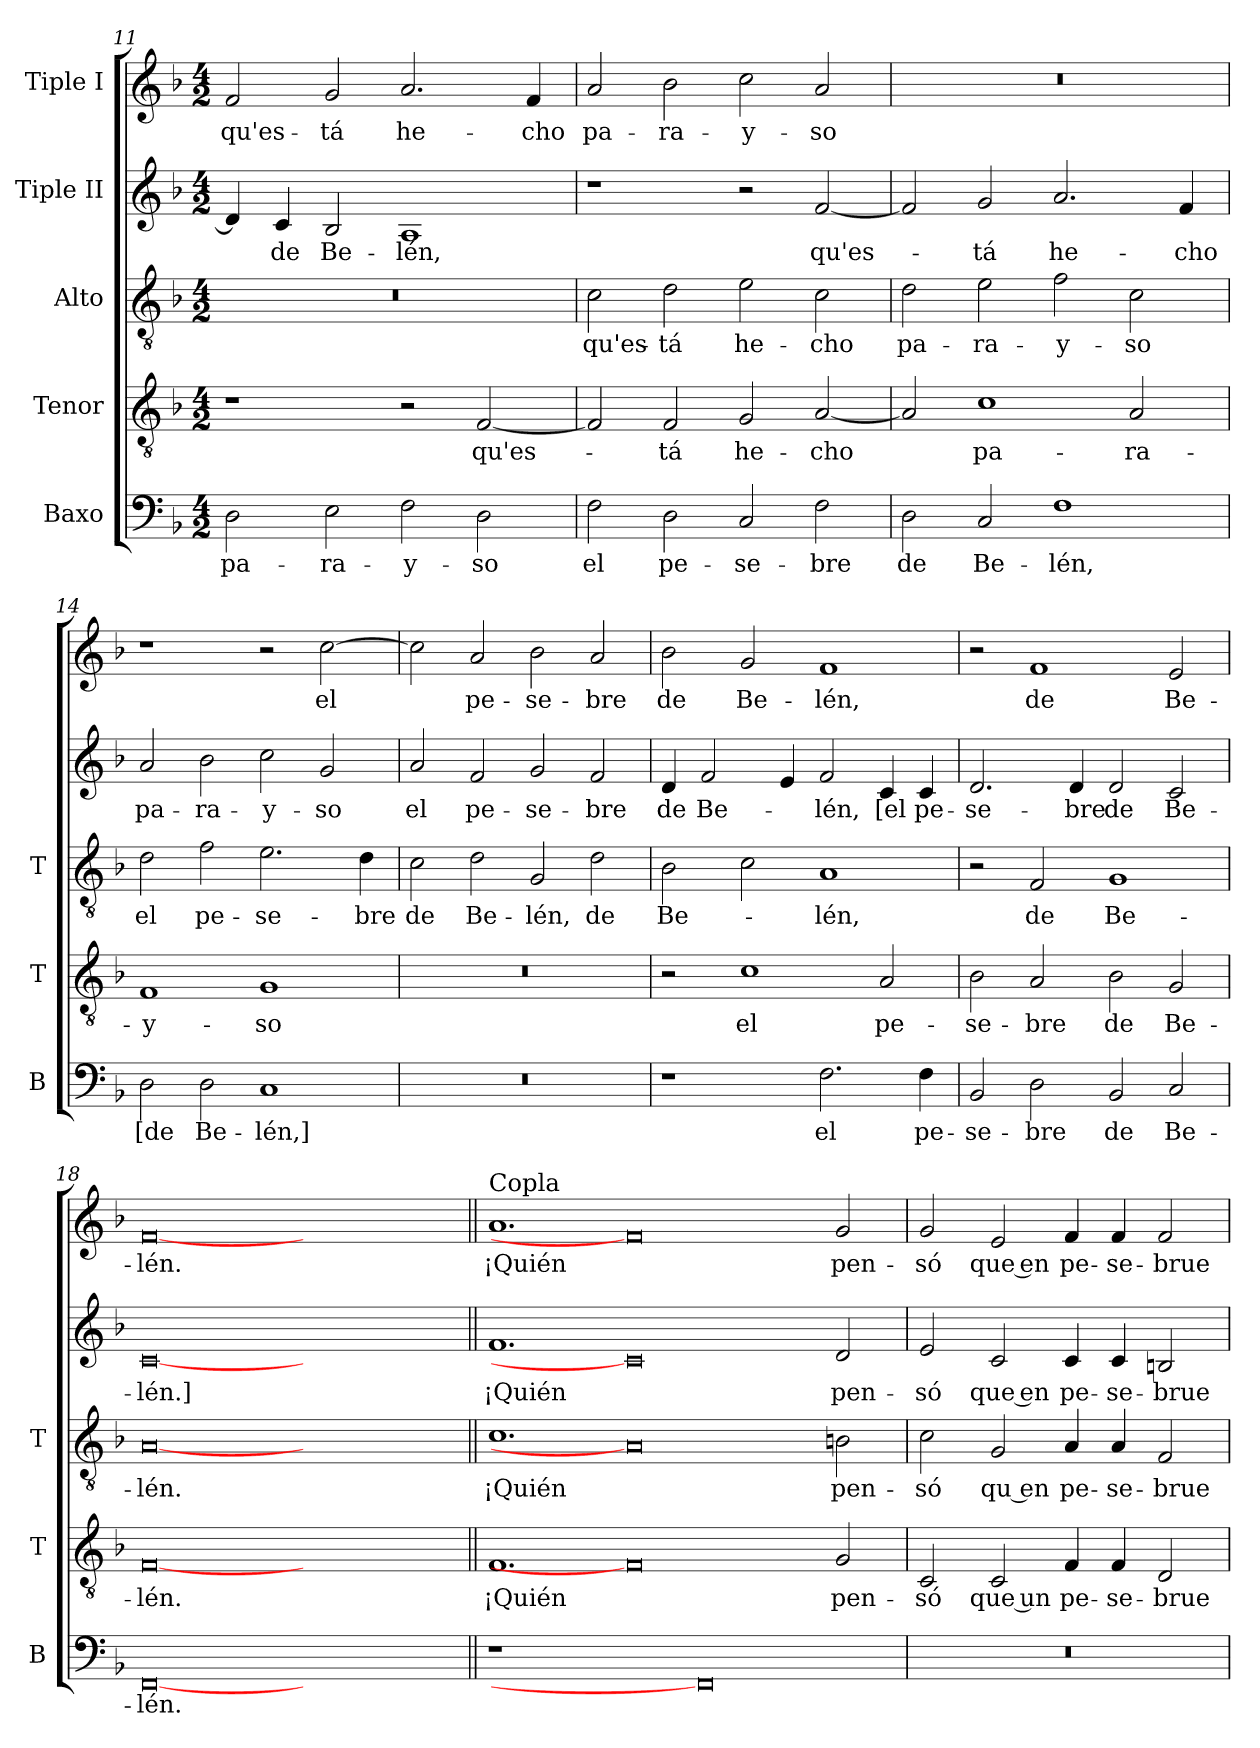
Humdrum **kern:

**kern	**text	**kern	**text	**kern	**text	**kern	**text	**kern	**text
*part5	*part5	*part4	*part4	*part3	*part3	*part2	*part2	*part1	*part1
*staff5	*staff5	*staff4	*staff4	*staff3	*staff3	*staff2	*staff2	*staff1	*staff1
*I"Baxo	*	*I"Tenor	*	*I"Alto	*	*I"Tiple II	*	*I"Tiple I	*
*I'B	*	*I'T	*	*I'T	*	*	*	*	*
!!LO:PB:g=z
*clefF4	*	*clefGv2	*	*clefGv2	*	*clefG2	*	*clefG2	*
*	*	*ITrd7c12	*	*ITrd7c12	*	*	*	*	*
*k[b-]	*	*k[b-]	*	*k[b-]	*	*k[b-]	*	*k[b-]	*
*F:	*	*F:	*	*F:	*	*F:	*	*F:	*
*M4/2	*	*M4/2	*	*M4/2	*	*M4/2	*	*M4/2	*
=11	=11	=11	=11	=11	=11	=11	=11	=11	=11
!	!LO:LY:b	!	!	!LO:N:vis=1	!	!	!	!	!LO:LY:b
2D\	pa-	1r	.	0r	.	4d/]	.	2f/	qu'es-
!	!	!	!	!	!	!	!LO:LY:b	!	!
.	.	.	.	.	.	4c/	de	.	.
!	!LO:LY:b	!	!	!	!	!	!LO:LY:b	!	!LO:LY:b
2E\	-ra-	.	.	.	.	2B-/	Be-	2g/	-tá
!	!LO:LY:b	!	!	!	!	!	!LO:LY:b	!	!LO:LY:b
2F\	-y-	2r	.	.	.	1A	-lén,	2.a/	he-
!	!LO:LY:b	!	!LO:LY:b	!	!	!	!	!	!
2D\	-so	[<2FF/	qu'es-	.	.	.	.	.	.
!	!	!	!	!	!	!	!	!	!LO:LY:b
.	.	.	.	.	.	.	.	4f/	-cho
=12	=12	=12	=12	=12	=12	=12	=12	=12	=12
!	!LO:LY:b	!	!	!	!LO:LY:b	!	!	!	!LO:LY:b
2F\	el	2FF/]	.	2C\	qu'es-	1r	.	2a/	pa-
!	!LO:LY:b	!	!LO:LY:b	!	!LO:LY:b	!	!	!	!LO:LY:b
2D\	pe-	2FF/	-tá	2D\	-tá	.	.	2b-\	-ra-
!	!LO:LY:b	!	!LO:LY:b	!	!LO:LY:b	!	!	!	!LO:LY:b
2C/	-se-	2GG/	he-	2E\	he-	2r	.	2cc\	-y-
!	!LO:LY:b	!	!LO:LY:b	!	!LO:LY:b	!	!LO:LY:b	!	!LO:LY:b
2F\	-bre	[<2AA/	-cho	2C\	-cho	[<2f/	qu'es-	2a/	-so
=13	=13	=13	=13	=13	=13	=13	=13	=13	=13
!	!LO:LY:b	!	!	!	!LO:LY:b	!	!	!LO:N:vis=1	!
2D\	de	2AA/]	.	2D\	pa-	2f/]	.	0r	.
!	!LO:LY:b	!	!LO:LY:b	!	!LO:LY:b	!	!LO:LY:b	!	!
2C/	Be-	1C	pa-	2E\	-ra-	2g/	-tá	.	.
!	!LO:LY:b	!	!	!	!LO:LY:b	!	!LO:LY:b	!	!
1F	-lén,	.	.	2F\	-y-	2.a/	he-	.	.
!	!	!	!LO:LY:b	!	!LO:LY:b	!	!	!	!
.	.	2AA/	-ra-	2C\	-so	.	.	.	.
!	!	!	!	!	!	!	!LO:LY:b	!	!
.	.	.	.	.	.	4f/	-cho	.	.
=14	=14	=14	=14	=14	=14	=14	=14	=14	=14
!	!LO:LY:b	!	!LO:LY:b	!	!LO:LY:b	!	!LO:LY:b	!	!
2D\	[de	1FF	-y-	2D\	el	2a/	pa-	1r	.
!	!LO:LY:b	!	!	!	!LO:LY:b	!	!LO:LY:b	!	!
2D\	Be-	.	.	2F\	pe-	2b-\	-ra-	.	.
!	!LO:LY:b	!	!LO:LY:b	!	!LO:LY:b	!	!LO:LY:b	!	!
1C	-lén,]	1GG	-so	2.E\	-se-	2cc\	-y-	2r	.
!	!	!	!	!	!	!	!LO:LY:b	!	!LO:LY:b
.	.	.	.	.	.	2g/	-so	[>2cc\	el
!	!	!	!	!	!LO:LY:b	!	!	!	!
.	.	.	.	4D\	-bre	.	.	.	.
!!LO:LB:g=z
=15	=15	=15	=15	=15	=15	=15	=15	=15	=15
!LO:N:vis=1	!	!LO:N:vis=1	!	!	!LO:LY:b	!	!LO:LY:b	!	!
0r	.	0r	.	2C\	de	2a/	el	2cc\]	.
!	!	!	!	!	!LO:LY:b	!	!LO:LY:b	!	!LO:LY:b
.	.	.	.	2D\	Be-	2f/	pe-	2a/	pe-
!	!	!	!	!	!LO:LY:b	!	!LO:LY:b	!	!LO:LY:b
.	.	.	.	2GG/	-lén,	2g/	-se-	2b-\	-se-
!	!	!	!	!	!LO:LY:b	!	!LO:LY:b	!	!LO:LY:b
.	.	.	.	2D\	de	2f/	-bre	2a/	-bre
=16	=16	=16	=16	=16	=16	=16	=16	=16	=16
!	!	!	!	!	!LO:LY:b	!	!LO:LY:b	!	!LO:LY:b
1r	.	2r	.	2BB-\	Be-	4d/	de	2b-\	de
!	!	!	!	!	!	!	!LO:LY:b	!	!
.	.	.	.	.	.	2f/	Be-	.	.
!	!	!	!LO:LY:b	!	!	!	!	!	!LO:LY:b
.	.	1C	el	2C\	.	.	.	2g/	Be-
.	.	.	.	.	.	4e/	.	.	.
!	!LO:LY:b	!	!	!	!LO:LY:b	!	!LO:LY:b	!	!LO:LY:b
2.F\	el	.	.	1AA	-lén,	2f/	-lén,	1f	-lén,
!	!	!	!LO:LY:b	!	!	!	!LO:LY:b	!	!
.	.	2AA/	pe-	.	.	4c/	[el	.	.
!	!LO:LY:b	!	!	!	!	!	!LO:LY:b	!	!
4F\	pe-	.	.	.	.	4c/	pe-	.	.
=17	=17	=17	=17	=17	=17	=17	=17	=17	=17
!	!LO:LY:b	!	!LO:LY:b	!	!	!	!LO:LY:b	!	!
2BB-/	-se-	2BB-\	-se-	2r	.	2.d/	-se-	2r	.
!	!LO:LY:b	!	!LO:LY:b	!	!LO:LY:b	!	!	!	!LO:LY:b
2D\	-bre	2AA/	-bre	2FF/	de	.	.	1f	de
!	!	!	!	!	!	!	!LO:LY:b	!	!
.	.	.	.	.	.	4d/	-bre	.	.
!	!LO:LY:b	!	!LO:LY:b	!	!LO:LY:b	!	!LO:LY:b	!	!
2BB-/	de	2BB-\	de	1GG	Be-	2d/	de	.	.
!	!LO:LY:b	!	!LO:LY:b	!	!	!	!LO:LY:b	!	!LO:LY:b
2C/	Be-	2GG/	Be-	.	.	2c/	Be-	2e/	Be-
=18	=18	=18	=18	=18	=18	=18	=18	=18	=18
!	!LO:LY:b	!	!LO:LY:b	!	!LO:LY:b	!	!LO:LY:b	!	!LO:LY:b
[0FF	-lén.	[0FF	-lén.	[0AA	-lén.	[0c	-lén.]	[0f	-lén.
0ryy	.	0ryy	.	0ryy	.	0ryy	.	0ryy	.
!!LO:PB:g=z
=19||	=19||	=19||	=19||	=19||	=19||	=19||	=19||	=19||	=19||
!	!	!	!	!	!	!	!	!LO:TX:a:t=Copla	!
!LO:N:vis=1	!	!	!LO:LY:b	!	!LO:LY:b	!	!LO:LY:b	!	!LO:LY:b
0r	.	1.FF	¡Quién	1.C	¡Quién	1.f	¡Quién	1.a	¡Quién
.	.	0FF]	.	0AA]	.	0c]	.	0f]	.
0FF]	.	.	.	.	.	.	.	.	.
!	!	!	!LO:LY:b	!	!LO:LY:b	!	!LO:LY:b	!	!LO:LY:b
.	.	2GG/	pen-	2BBn\	pen-	2d/	pen-	2g/	pen-
=20	=20	=20	=20	=20	=20	=20	=20	=20	=20
!LO:N:vis=1	!	!	!LO:LY:b	!	!LO:LY:b	!	!LO:LY:b	!	!LO:LY:b
0r	.	2CC/	-só	2C\	-só	2e/	-só	2g/	-só
!	!	!	!LO:LY:b	!	!LO:LY:b	!	!LO:LY:b	!	!LO:LY:b
.	.	2CC/	que un	2GG/	qu en	2c/	que en	2e/	que en
!	!	!	!LO:LY:b	!	!LO:LY:b	!	!LO:LY:b	!	!LO:LY:b
.	.	4FF/	pe-	4AA/	pe-	4c/	pe-	4f/	pe-
!	!	!	!LO:LY:b	!	!LO:LY:b	!	!LO:LY:b	!	!LO:LY:b
.	.	4FF/	-se-	4AA/	-se-	4c/	-se-	4f/	-se-
!	!	!	!LO:LY:b	!	!LO:LY:b	!	!LO:LY:b	!	!LO:LY:b
.	.	2DD/	-brue-	2FF/	-brue-	2Bn/	-brue-	2f/	-brue-
=	=	=	=	=	=	=	=	=	=
*-	*-	*-	*-	*-	*-	*-	*-	*-	*-
